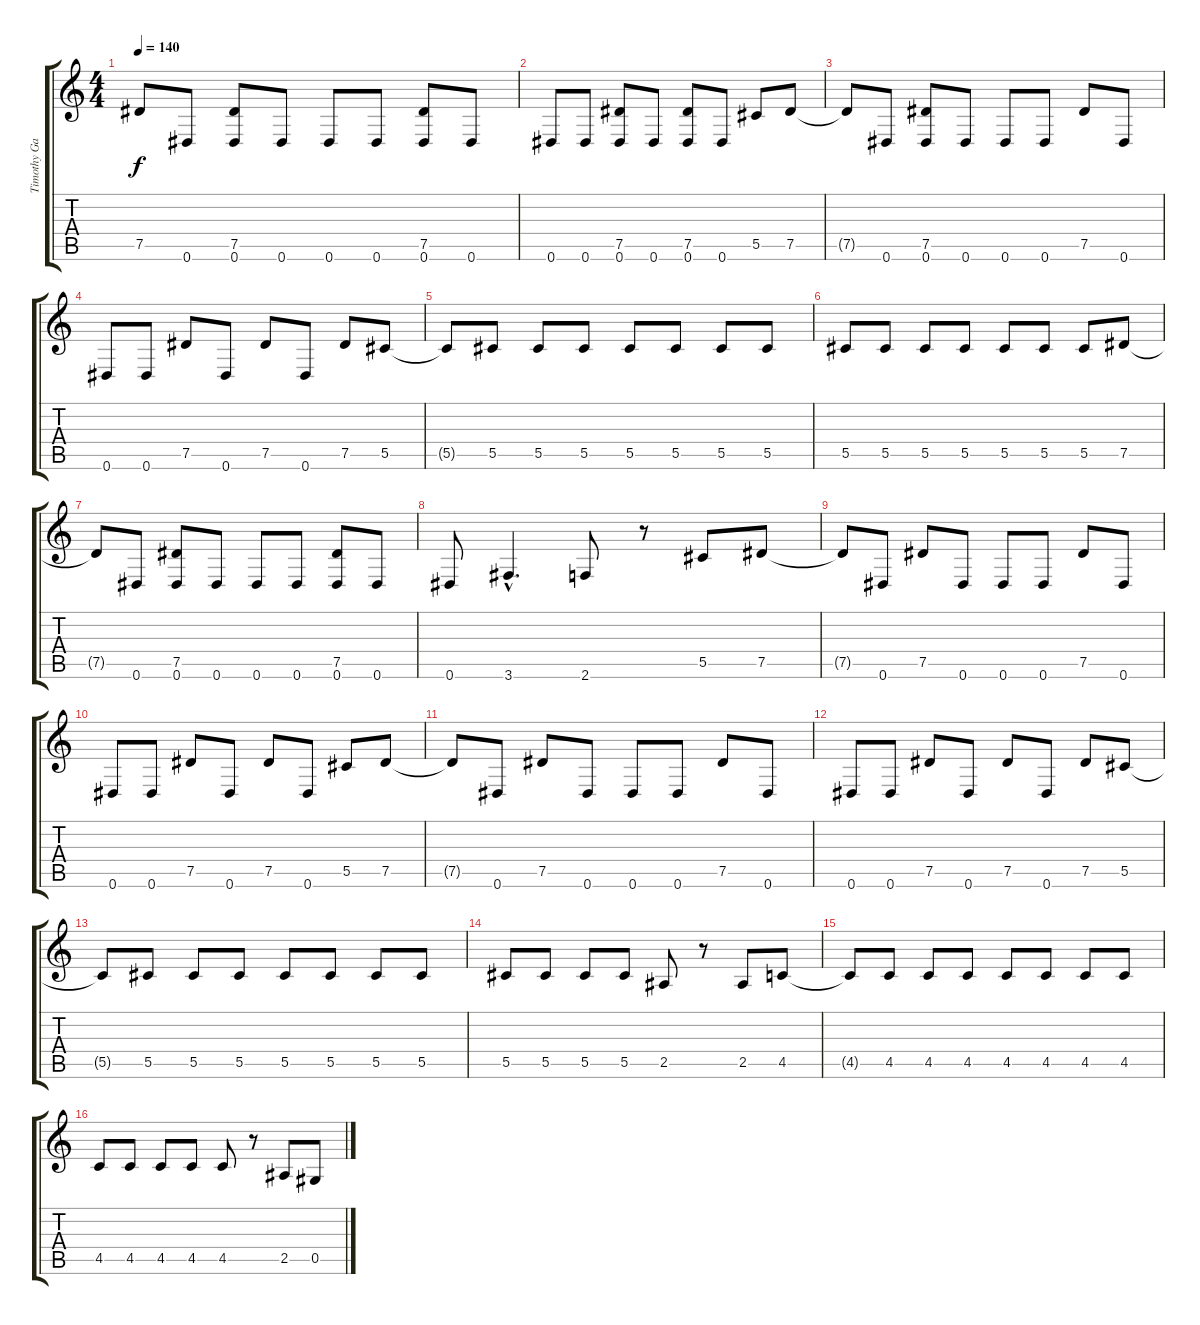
\track ("Timothy Gaines" "Timothy Ga") {instrument electricbassfinger}
\staff {score tabs}
\tuning (Eb4 Bb3 Gb3 Db3 Ab2 Eb2) {hide}
\ts (4 4)
\tempo 140
\clef g2
\ks c
7.5{t}.8{dy f} 0.6.8 (7.5 0.6).8 0.6.8 0.6.8 0.6.8 (7.5 0.6).8 0.6.8 |
0.6.8 0.6.8 (7.5 0.6).8 0.6.8 (7.5 0.6).8 0.6.8 5.5.8 7.5.8 |
7.5{t}.8 0.6.8 (7.5 0.6).8 0.6.8 0.6.8 0.6.8 7.5.8 0.6.8 |
0.6.8 0.6.8 7.5.8 0.6.8 7.5.8 0.6.8 7.5.8 5.5.8 |
5.5{t}.8 5.5.8 5.5.8 5.5.8 5.5.8 5.5.8 5.5.8 5.5.8 |
5.5.8 5.5.8 5.5.8 5.5.8 5.5.8 5.5.8 5.5.8 7.5.8 |
7.5{t}.8 0.6.8 (7.5 0.6).8 0.6.8 0.6.8 0.6.8 (7.5 0.6).8 0.6.8 |
0.6.8 3.6{hac}.4{d} 2.6.8 r.8 5.5.8 7.5.8 |
7.5{t}.8 0.6.8 7.5.8 0.6.8 0.6.8 0.6.8 7.5.8 0.6.8 |
0.6.8 0.6.8 7.5.8 0.6.8 7.5.8 0.6.8 5.5.8 7.5.8 |
7.5{t}.8 0.6.8 7.5.8 0.6.8 0.6.8 0.6.8 7.5.8 0.6.8 |
0.6.8 0.6.8 7.5.8 0.6.8 7.5.8 0.6.8 7.5.8 5.5.8 |
5.5{t}.8 5.5.8 5.5.8 5.5.8 5.5.8 5.5.8 5.5.8 5.5.8 |
5.5.8 5.5.8 5.5.8 5.5.8 2.5.8 r.8 2.5.8 4.5.8 |
4.5{t}.8 4.5.8 4.5.8 4.5.8 4.5.8 4.5.8 4.5.8 4.5.8 |
4.5.8 4.5.8 4.5.8 4.5.8 4.5.8 r.8 2.5.8 0.5.8
